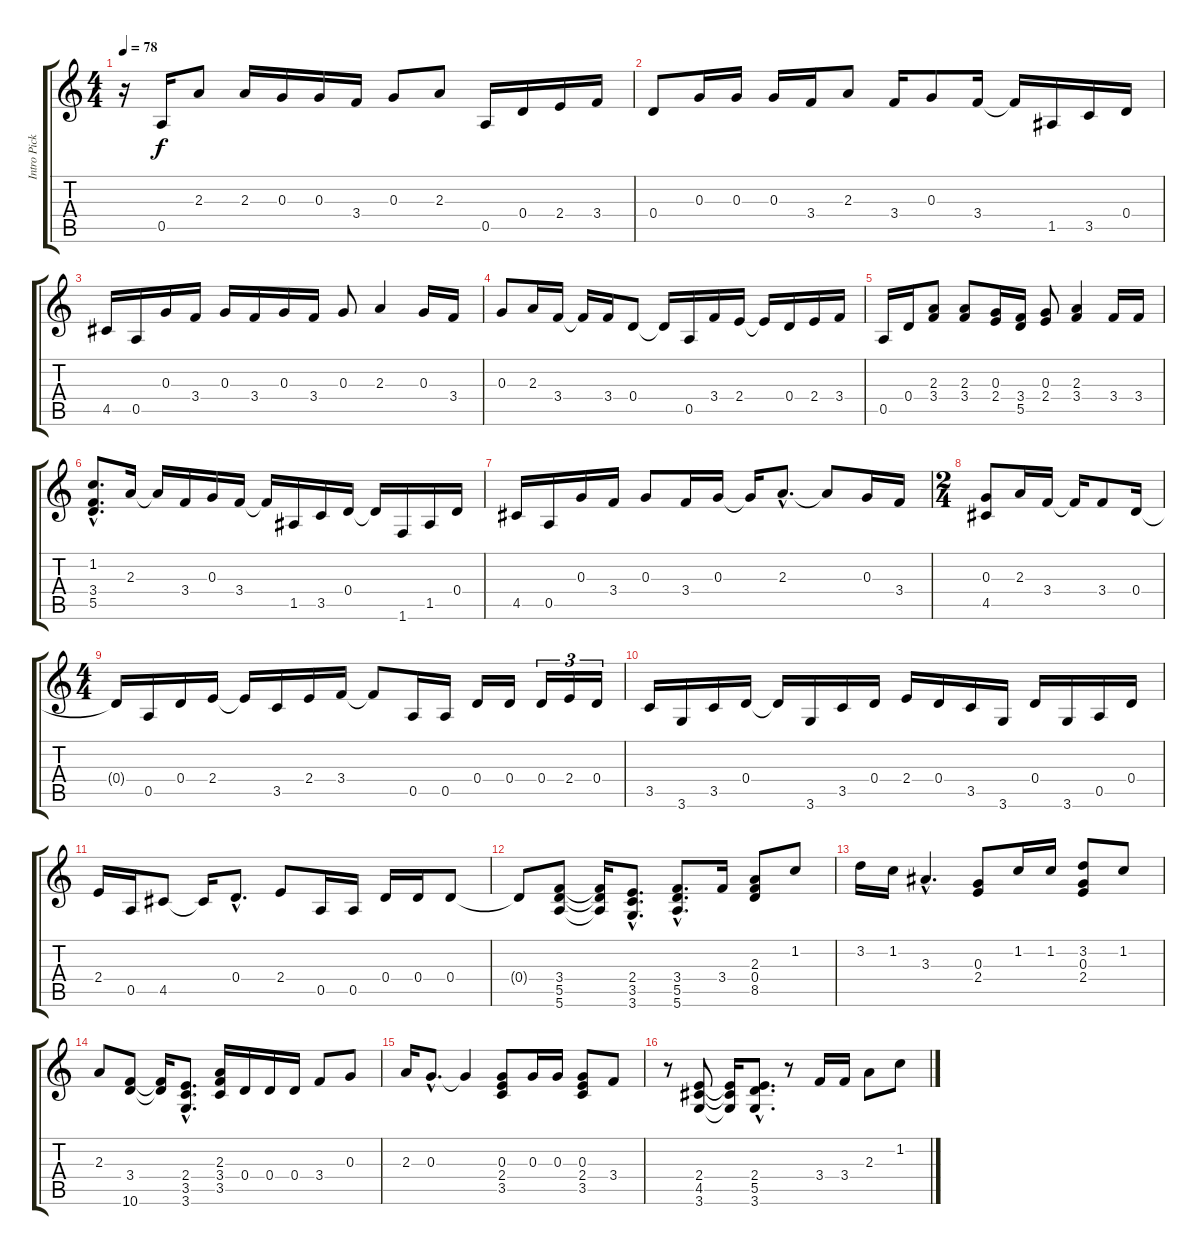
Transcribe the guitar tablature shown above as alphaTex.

\track ("Intro Pick/Lead" "Intro Pick") {instrument acousticguitarsteel}
\staff {score tabs}
\tuning (E4 B3 G3 D3 A2 E2) {hide}
\ts (4 4)
\tempo 78
\clef g2
\ks c
r.16{dy f} 0.5.16 2.3.8 2.3.16 0.3.16 0.3.16 3.4.16 0.3.8 2.3.8 0.5.16 0.4.16 2.4.16 3.4.16 |
0.4.8 0.3.16 0.3.16 0.3.16 3.4.16 2.3.8 3.4.16 0.3.8 3.4.16 3.4{t}.16 1.5.16 3.5.16 0.4.16 |
4.5.16 0.5.16 0.3.16 3.4.16 0.3.16 3.4.16 0.3.16 3.4.16 0.3.8 2.3.4 0.3.16 3.4.16 |
0.3.8 2.3.16 3.4.16 3.4{t}.16 3.4.16 0.4.8 0.4{t}.16 0.5.16 3.4.16 2.4.16 2.4{t}.16 0.4.16 2.4.16 3.4.16 |
0.5.16 0.4.16 (2.3 3.4).8 (2.3 3.4).8 (0.3 2.4).16 (3.4 5.5).16 (0.3 2.4).8 (2.3 3.4).4 3.4.16 3.4.16 |
(1.2{hac} 3.4{hac} 5.5{hac}).8{d} 2.3.16 2.3{t}.16 3.4.16 0.3.16 3.4.16 3.4{t}.16 1.5.16 3.5.16 0.4.16 0.4{t}.16 1.6.16 1.5.16 0.4.16 |
4.5.16 0.5.16 0.3.16 3.4.16 0.3.8 3.4.16 0.3.16 0.3{t}.16 2.3{hac}.8{d} 2.3{t}.8 0.3.16 3.4.16 |
\ts (2 4)
(0.3 4.5).8 2.3.16 3.4.16 3.4{t}.16 3.4.8 0.4.16 |
\ts (4 4)
0.4{t}.16 0.5.16 0.4.16 2.4.16 2.4{t}.16 3.5.16 2.4.16 3.4.16 3.4{t}.8 0.5.16 0.5.16 0.4.16 0.4.16 0.4.16{tu (3 2)} 2.4.16{tu (3 2)} 0.4.16{tu (3 2)} |
3.5.16 3.6.16 3.5.16 0.4.16 0.4{t}.16 3.6.16 3.5.16 0.4.16 2.4.16 0.4.16 3.5.16 3.6.16 0.4.16 3.6.16 0.5.16 0.4.16 |
2.4.16 0.5.16 4.5.8 4.5{t}.16 0.4{hac}.8{d} 2.4.8 0.5.16 0.5.16 0.4.16 0.4.16 0.4.8 |
0.4{t}.8 (3.4 5.5 5.6).8 (3.4{t} 5.5{t} 5.6{t}).16 (2.4{hac} 3.5{hac} 3.6{hac}).8{d} (3.4{hac} 5.5{hac} 5.6{hac}).8{d} 3.4.16 (2.3 0.4 8.5).8 1.2.8 |
3.2.16 1.2.16 3.3{hac}.4{d} (0.3 2.4).8 1.2.16 1.2.16 (3.2 0.3 2.4).8 1.2.8 |
2.3.8 (3.4 10.6).8 (3.4{t} 10.6{t}).16 (2.4{hac} 3.5{hac} 3.6{hac}).8{d} (2.3 3.4 3.5).16 0.4.16 0.4.16 0.4.16 3.4.8 0.3.8 |
2.3.16 0.3{hac}.8{d} 0.3{t}.4 (0.3 2.4 3.5).8 0.3.16 0.3.16 (0.3 2.4 3.5).8 3.4.8 |
r.8 (2.4 4.5 3.6).8 (2.4{t} 4.5{t} 3.6{t}).16 (2.4{hac} 5.5{hac} 3.6{hac}).8{d} r.8 3.4.16 3.4.16 2.3.8 1.2.8
